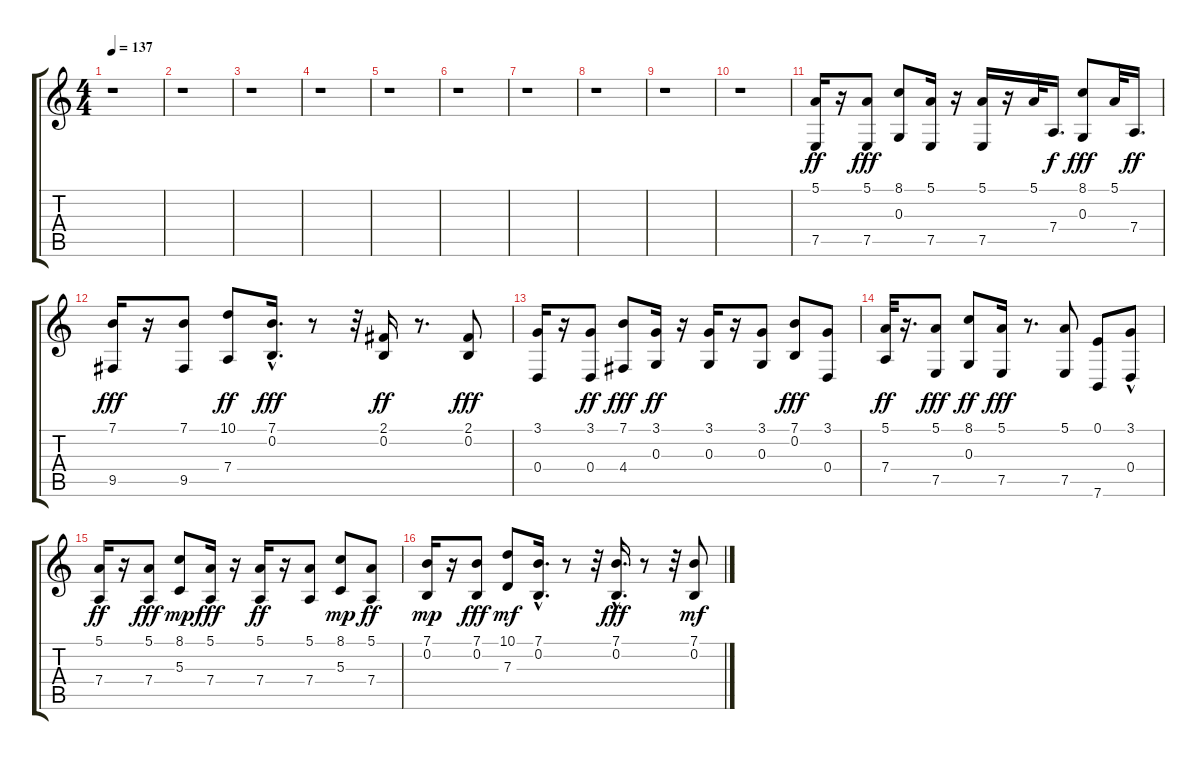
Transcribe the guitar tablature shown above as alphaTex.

\track "" {instrument bagpipe}
\staff {score tabs}
\tuning (E4 B3 G3 D3 A2 E2) {hide}
\ts (4 4)
\tempo 137
\clef g2
\ks c
r.1{dy ff instrument bagpipe} |
r.1 |
r.1 |
r.1 |
r.1 |
r.1 |
r.1 |
r.1 |
r.1 |
r.1 |
(5.1 7.5).16 r.16 (5.1 7.5).8{dy fff} (8.1 0.3).8 (5.1 7.5).16 r.16 (5.1 7.5).16 r.16 5.1.32 7.4.16{d dy f} (8.1 0.3).8{dy fff} 5.1.32 7.4.16{d dy ff} |
(7.1 9.5).16{dy fff} r.16 (7.1 9.5).8 (10.1 7.4).8{dy ff} (7.1{hac} 0.2{hac}).16{d dy fff} r.8 r.32 (2.1 0.2).16{dy ff} r.8{d} (2.1 0.2).8{dy fff} |
(3.1 0.4).16 r.16 (3.1 0.4).8{dy ff} (7.1 4.4).8{dy fff} (3.1 0.3).16{dy ff} r.16 (3.1 0.3).16 r.16 (3.1 0.3).8 (7.1 0.2).8{dy fff} (3.1 0.4).8 |
(5.1 7.4).32{dy ff} r.16{d} (5.1 7.5).8{dy fff} (8.1 0.3).8{dy ff} (5.1 7.5).16{dy fff} r.8{d} (5.1 7.5).8 (0.1 7.6).8 (3.1 0.4{hac}).8 |
(5.1 7.4).16{dy ff} r.16 (5.1 7.4).8{dy fff} (8.1 5.3).8{dy mp} (5.1 7.4).16{dy fff} r.16 (5.1 7.4).16{dy ff} r.16 (5.1 7.4).8 (8.1 5.3).8{dy mp} (5.1 7.4).8{dy ff} |
(7.1 0.2).16{dy mp} r.16 (7.1 0.2).8{dy fff} (10.1 7.3).8{dy mf} (7.1 0.2{hac}).16{d} r.8 r.32 (7.1 0.2{hac}).16{d dy fff} r.8 r.32 (7.1 0.2).8{dy mf}
